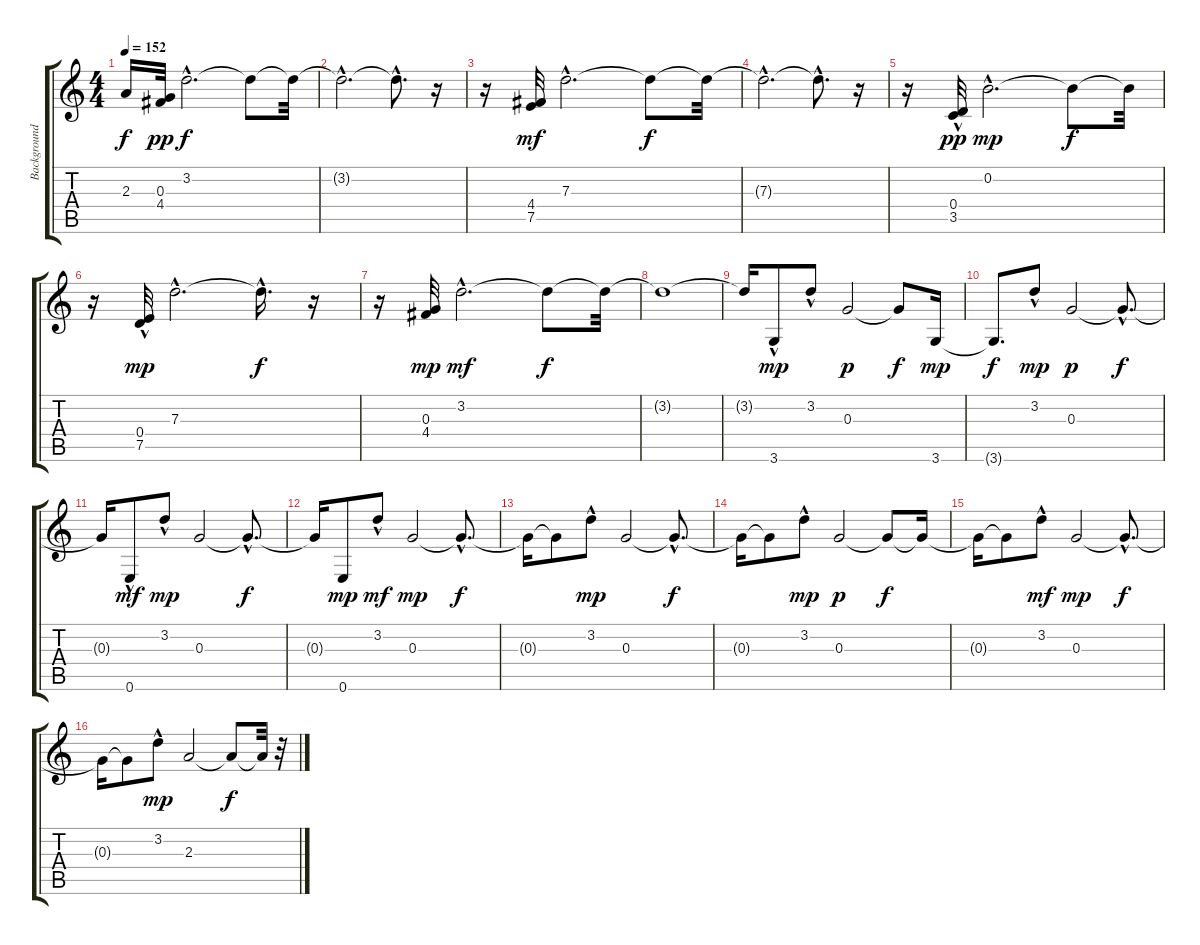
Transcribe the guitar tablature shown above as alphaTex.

\track ("Background Guitar" "Background") {instrument electricguitarjazz}
\staff {score tabs}
\tuning (E4 B3 G3 D3 A2 E2) {hide}
\ts (4 4)
\tempo 152
\clef g2
\ks c
2.3{t}.16{dy f} (0.3 4.4).32{dy pp} 3.2{hac}.2{d dy f} 3.2{t}.8 3.2{t}.32 |
3.2{hac t}.2{d} 3.2{hac t}.8{d} r.16 |
r.16 (4.4 7.5).32{dy mf} 7.3{hac}.2{d} 7.3{t}.8{dy f} 7.3{t}.32 |
7.3{hac t}.2{d} 7.3{hac t}.8{d} r.16 |
r.16 (0.4{hac} 3.5{hac}).32{dy pp} 0.2{hac}.2{d dy mp} 0.2{t}.8{dy f} 0.2{t}.32 |
r.16 (0.4{hac} 7.5{hac}).32{dy mp} 7.3{hac}.2{d} 7.3{hac t}.16{d dy f} r.16 |
r.16 (0.3 4.4).32{dy mp} 3.2{hac}.2{d dy mf} 3.2{t}.8{dy f} 3.2{t}.32 |
3.2{t}.1 |
3.2{t}.16 3.6{hac}.8{dy mp} 3.2{hac}.8 0.3.2{dy p} 0.3{t}.8{dy f} 3.6.16{dy mp} |
3.6{t}.8{d dy f} 3.2{hac}.8{dy mp} 0.3.2{dy p} 0.3{hac t}.8{d dy f} |
0.3{t}.16 0.6{hac}.8{dy mf} 3.2{hac}.8{dy mp} 0.3.2 0.3{hac t}.8{d dy f} |
0.3{t}.16 0.6.8{dy mp} 3.2{hac}.8{dy mf} 0.3.2{dy mp} 0.3{hac t}.8{d dy f} |
0.3{t}.16 0.3{t}.8 3.2{hac}.8{dy mp} 0.3.2 0.3{hac t}.8{d dy f} |
0.3{t}.16 0.3{t}.8 3.2{hac}.8{dy mp} 0.3.2{dy p} 0.3{t}.8{dy f} 0.3{t}.16 |
0.3{t}.16 0.3{t}.8 3.2{hac}.8{dy mf} 0.3.2{dy mp} 0.3{hac t}.8{d dy f} |
0.3{t}.16 0.3{t}.8 3.2{hac}.8{dy mp} 2.3.2 2.3{t}.8{dy f} 2.3{t}.32 r.32
